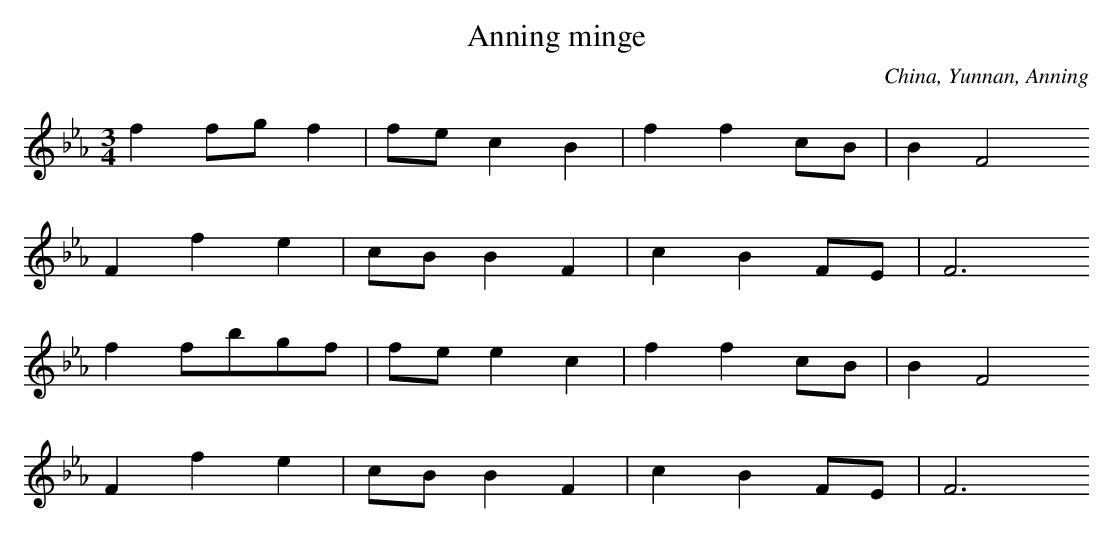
X:1
T: Anning minge
O: China, Yunnan, Anning
M: 3/4
L: 1/8
K: Eb
f2fgf2 | fec2B2 | f2f2cB | B2F4
F2f2e2 | cBB2F2 | c2B2FE | F6
f2fbgf | fee2c2 | f2f2cB | B2F4
F2f2e2 | cBB2F2 | c2B2FE | F6
